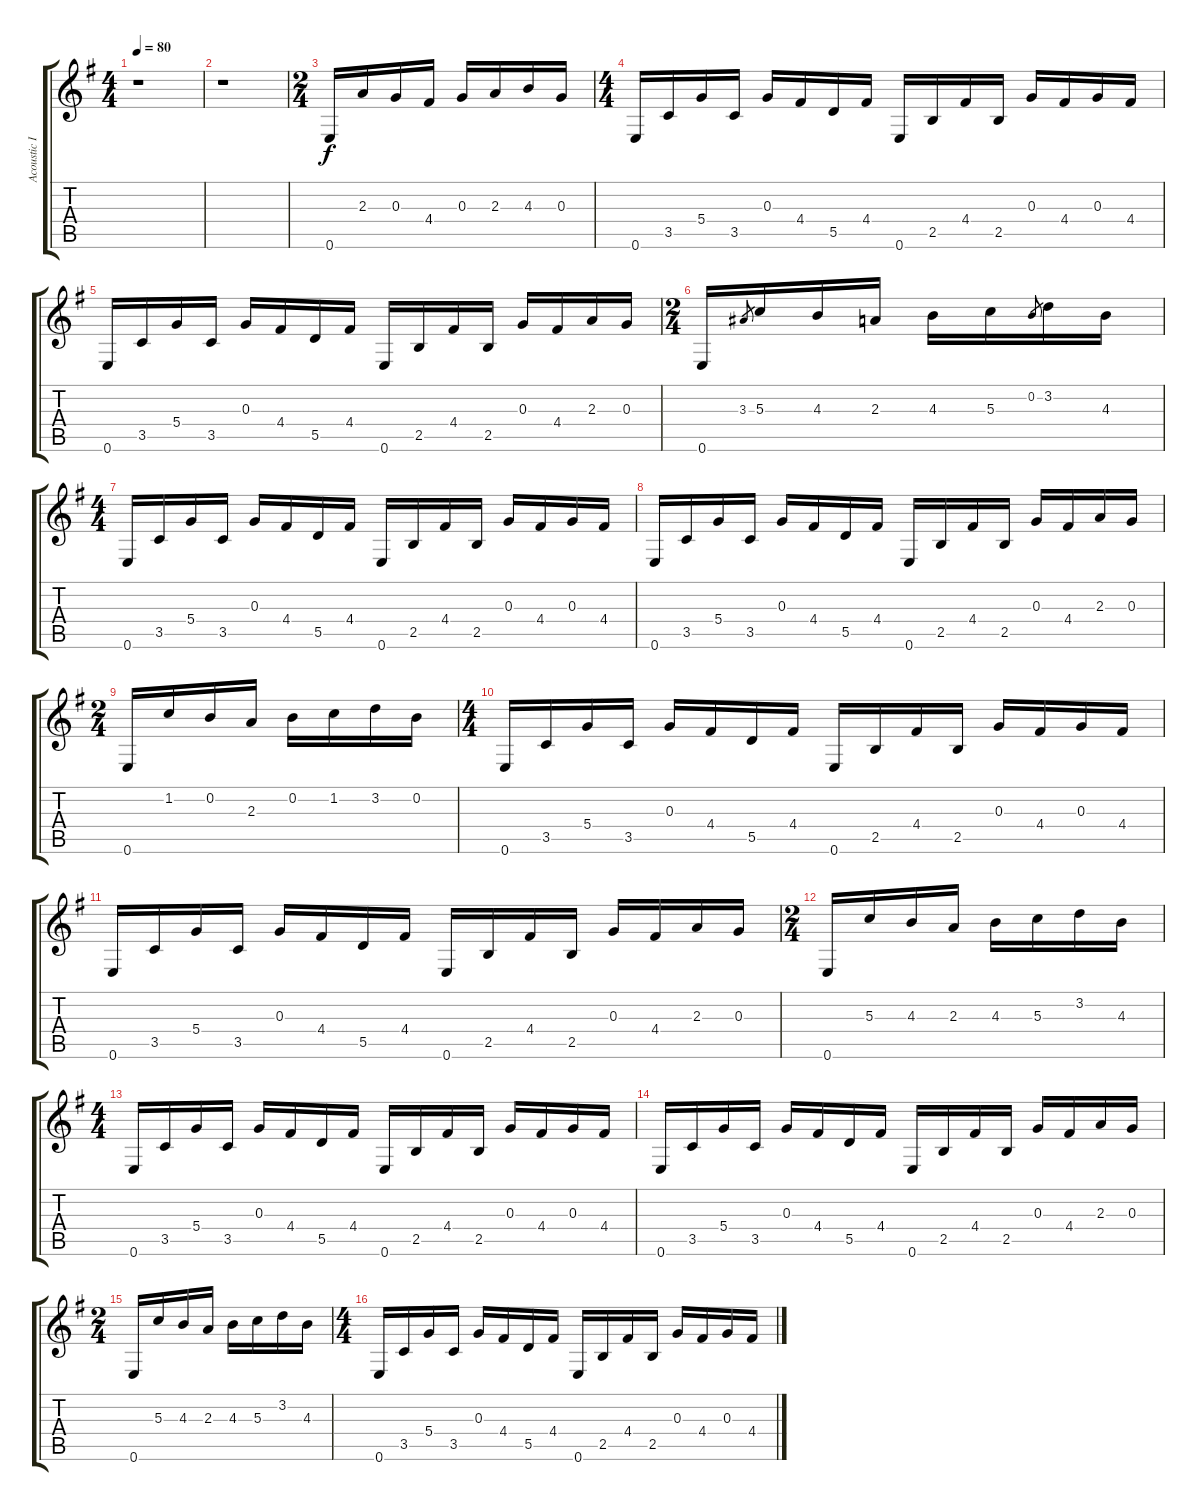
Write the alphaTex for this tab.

\track ("Acoustic II" "Acoustic I") {instrument acousticguitarsteel}
\staff {score tabs}
\tuning (E4 B3 G3 D3 A2 E2) {hide}
\ts (4 4)
\tempo 80
\clef g2
\ks eminor
r.1{dy f instrument acousticguitarsteel} |
r.1 |
\ts (2 4)
0.6.16 2.3.16 0.3.16 4.4.16 0.3.16 2.3.16 4.3.16 0.3.16 |
\ts (4 4)
0.6.16 3.5.16 5.4.16 3.5.16 0.3.16 4.4.16 5.5.16 4.4.16 0.6.16 2.5.16 4.4.16 2.5.16 0.3.16 4.4.16 0.3.16 4.4.16 |
0.6.16 3.5.16 5.4.16 3.5.16 0.3.16 4.4.16 5.5.16 4.4.16 0.6.16 2.5.16 4.4.16 2.5.16 0.3.16 4.4.16 2.3.16 0.3.16 |
\ts (2 4)
0.6.16 3.3.8{gr} 5.3.16 4.3.16 2.3.16 4.3.16 5.3.16 0.2.8{gr} 3.2.16 4.3.16 |
\ts (4 4)
0.6.16 3.5.16 5.4.16 3.5.16 0.3.16 4.4.16 5.5.16 4.4.16 0.6.16 2.5.16 4.4.16 2.5.16 0.3.16 4.4.16 0.3.16 4.4.16 |
0.6.16 3.5.16 5.4.16 3.5.16 0.3.16 4.4.16 5.5.16 4.4.16 0.6.16 2.5.16 4.4.16 2.5.16 0.3.16 4.4.16 2.3.16 0.3.16 |
\ts (2 4)
0.6.16 1.2.16 0.2.16 2.3.16 0.2.16 1.2.16 3.2.16 0.2.16 |
\ts (4 4)
0.6.16 3.5.16 5.4.16 3.5.16 0.3.16 4.4.16 5.5.16 4.4.16 0.6.16 2.5.16 4.4.16 2.5.16 0.3.16 4.4.16 0.3.16 4.4.16 |
0.6.16 3.5.16 5.4.16 3.5.16 0.3.16 4.4.16 5.5.16 4.4.16 0.6.16 2.5.16 4.4.16 2.5.16 0.3.16 4.4.16 2.3.16 0.3.16 |
\ts (2 4)
0.6.16 5.3.16 4.3.16 2.3.16 4.3.16 5.3.16 3.2.16 4.3.16 |
\ts (4 4)
0.6.16 3.5.16 5.4.16 3.5.16 0.3.16 4.4.16 5.5.16 4.4.16 0.6.16 2.5.16 4.4.16 2.5.16 0.3.16 4.4.16 0.3.16 4.4.16 |
0.6.16 3.5.16 5.4.16 3.5.16 0.3.16 4.4.16 5.5.16 4.4.16 0.6.16 2.5.16 4.4.16 2.5.16 0.3.16 4.4.16 2.3.16 0.3.16 |
\ts (2 4)
0.6.16 5.3.16 4.3.16 2.3.16 4.3.16 5.3.16 3.2.16 4.3.16 |
\ts (4 4)
0.6.16 3.5.16 5.4.16 3.5.16 0.3.16 4.4.16 5.5.16 4.4.16 0.6.16 2.5.16 4.4.16 2.5.16 0.3.16 4.4.16 0.3.16 4.4.16
